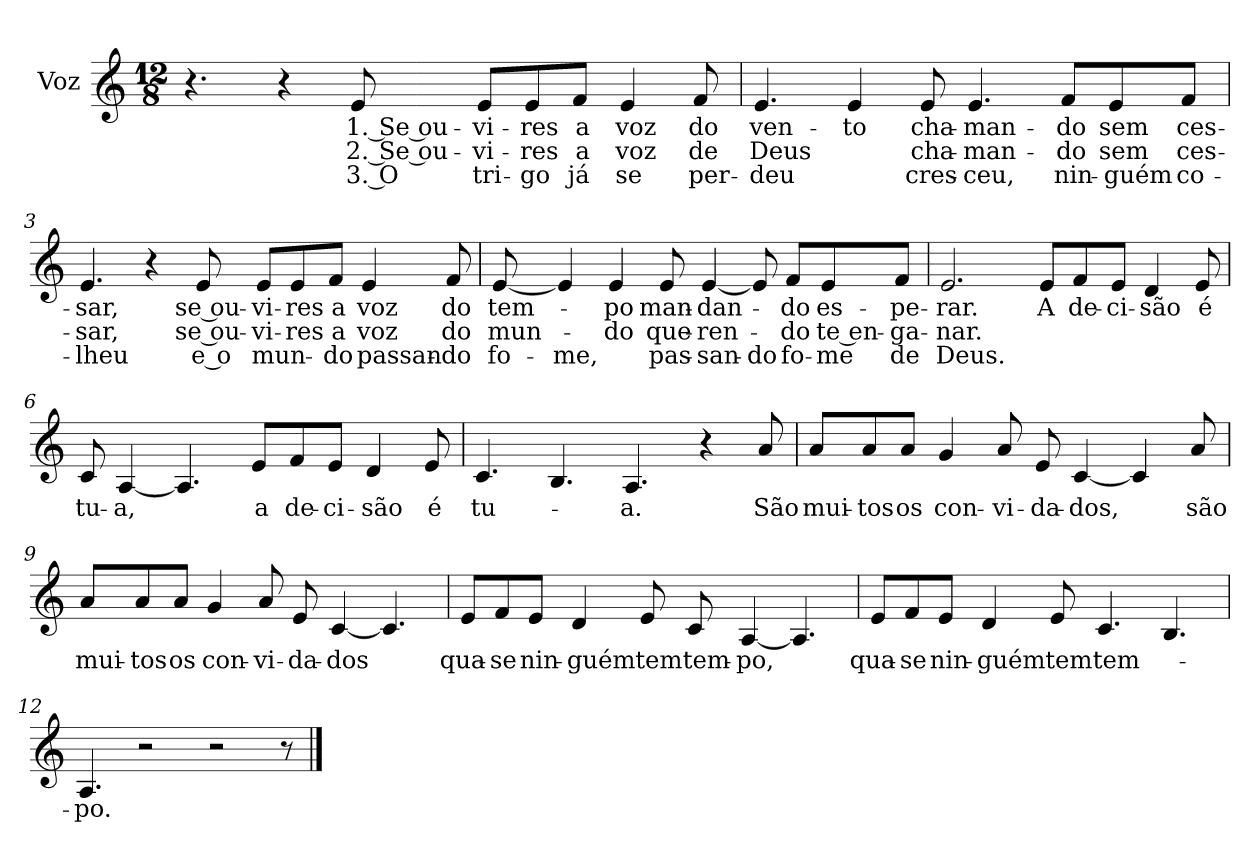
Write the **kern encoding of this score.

**kern	**text	**text	**text
*part1	*part1	*part1	*part1
*staff1	*staff1	*staff1	*staff1
*I"Voz	*	*	*
*I'Vo.	*	*	*
*clefG2	*	*	*
*k[]	*	*	*
*M12/8	*	*	*
*MM75	*	*	*
=1	=1	=1	=1
4.r	.	.	.
4r	.	.	.
!	!LO:LY:b	!LO:LY:b	!LO:LY:b
8e/	1. Se ou-	2. Se ou-	3. O
!	!LO:LY:b	!LO:LY:b	!LO:LY:b
8e/L	-vi-	-vi-	tri-
!	!LO:LY:b	!LO:LY:b	!LO:LY:b
8e/	-res	res	go
!	!LO:LY:b	!LO:LY:b	!LO:LY:b
8f/J	a	a	já
!	!LO:LY:b	!LO:LY:b	!LO:LY:b
4e/	voz	voz	se
!	!LO:LY:b	!LO:LY:b	!LO:LY:b
8f/	do	de	per-
=2	=2	=2	=2
!	!LO:LY:b	!LO:LY:b	!LO:LY:b
4.e/	ven-	Deus	-deu
!	!LO:LY:b	!	!
4e/	-to	.	.
!	!LO:LY:b	!LO:LY:b	!LO:LY:b
8e/	cha-	cha-	cres-
!	!LO:LY:b	!LO:LY:b	!LO:LY:b
4.e/	-man-	-man-	-ceu,
!	!LO:LY:b	!LO:LY:b	!LO:LY:b
8f/L	-do	-do	nin-
!	!LO:LY:b	!LO:LY:b	!LO:LY:b
8e/	sem	sem	-guém
!	!LO:LY:b	!LO:LY:b	!LO:LY:b
8f/J	ces-	ces-	co-
!!LO:LB:g=z
=3	=3	=3	=3
!	!LO:LY:b	!LO:LY:b	!LO:LY:b
4.e/	-sar,	-sar,	-lheu
4r	.	.	.
!	!LO:LY:b	!LO:LY:b	!LO:LY:b
8e/	se ou-	se ou-	e o
!	!LO:LY:b	!LO:LY:b	!LO:LY:b
8e/L	-vi-	-vi-	mun-
!	!LO:LY:b	!LO:LY:b	!
8e/	-res	-res	.
!	!LO:LY:b	!LO:LY:b	!LO:LY:b
8f/J	a	a	-do
!	!LO:LY:b	!LO:LY:b	!LO:LY:b
4e/	voz	voz	passan-
!	!LO:LY:b	!LO:LY:b	!LO:LY:b
8f/	do	do	-do
=4	=4	=4	=4
!	!LO:LY:b	!LO:LY:b	!LO:LY:b
[8e/	tem-	mun-	-fo-
!	!	!	!LO:LY:b
4e/]	.	.	-me,
!	!LO:LY:b	!LO:LY:b	!
4e/	-po	-do	.
!	!LO:LY:b	!LO:LY:b	!LO:LY:b
8e/	man-	que-	pas-
!	!LO:LY:b	!LO:LY:b	!LO:LY:b
[4e/	-dan-	-ren-	-san-
!	!	!	!LO:LY:b
8e/]	.	.	-do
!	!LO:LY:b	!LO:LY:b	!LO:LY:b
8f/L	-do	-do	fo-
!	!LO:LY:b	!LO:LY:b	!LO:LY:b
8e/	es-	te en-	-me
!	!LO:LY:b	!LO:LY:b	!LO:LY:b
8f/J	-pe-	-ga-	de
!!LO:LB:g=z
=5	=5	=5	=5
!	!LO:LY:b	!LO:LY:b	!LO:LY:b
2.e/	-rar.	-nar.	Deus.
!	!LO:LY:b	!	!
8e/L	A	.	.
!	!LO:LY:b	!	!
8f/	de-	.	.
!	!LO:LY:b	!	!
8e/J	-ci-	.	.
!	!LO:LY:b	!	!
4d/	-são	.	.
!	!LO:LY:b	!	!
8e/	é	.	.
=6	=6	=6	=6
!	!LO:LY:b	!	!
8c/	tu-	.	.
!	!LO:LY:b	!	!
[4A/	-a,	.	.
4.A/]	.	.	.
!	!LO:LY:b	!	!
8e/L	a	.	.
!	!LO:LY:b	!	!
8f/	de-	.	.
!	!LO:LY:b	!	!
8e/J	-ci-	.	.
!	!LO:LY:b	!	!
4d/	-são	.	.
!	!LO:LY:b	!	!
8e/	é	.	.
=7	=7	=7	=7
!	!LO:LY:b	!	!
4.c/	tu-	.	.
4.B/	.	.	.
!	!LO:LY:b	!	!
4.A/	-a.	.	.
4r	.	.	.
!	!LO:LY:b	!	!
8a/	São	.	.
!!LO:LB:g=z
=8	=8	=8	=8
!	!LO:LY:b	!	!
8a/L	mui-	.	.
!	!LO:LY:b	!	!
8a/	-tos	.	.
!	!LO:LY:b	!	!
8a/J	os	.	.
!	!LO:LY:b	!	!
4g/	con-	.	.
!	!LO:LY:b	!	!
8a/	-vi-	.	.
!	!LO:LY:b	!	!
8e/	-da-	.	.
!	!LO:LY:b	!	!
[4c/	-dos,	.	.
4c/]	.	.	.
!	!LO:LY:b	!	!
8a/	são	.	.
=9	=9	=9	=9
!	!LO:LY:b	!	!
8a/L	mui-	.	.
!	!LO:LY:b	!	!
8a/	-tos	.	.
!	!LO:LY:b	!	!
8a/J	os	.	.
!	!LO:LY:b	!	!
4g/	con-	.	.
!	!LO:LY:b	!	!
8a/	-vi-	.	.
!	!LO:LY:b	!	!
8e/	-da-	.	.
!	!LO:LY:b	!	!
[4c/	-dos	.	.
4.c/]	.	.	.
!!LO:LB:g=z
=10	=10	=10	=10
!	!LO:LY:b	!	!
8e/L	qua-	.	.
!	!LO:LY:b	!	!
8f/	-se	.	.
!	!LO:LY:b	!	!
8e/J	nin-	.	.
!	!LO:LY:b	!	!
4d/	-guém	.	.
!	!LO:LY:b	!	!
8e/	tem	.	.
!	!LO:LY:b	!	!
8c/	tem-	.	.
!	!LO:LY:b	!	!
[4A/	-po,	.	.
4.A/]	.	.	.
=11	=11	=11	=11
!	!LO:LY:b	!	!
8e/L	qua-	.	.
!	!LO:LY:b	!	!
8f/	-se	.	.
!	!LO:LY:b	!	!
8e/J	nin-	.	.
!	!LO:LY:b	!	!
4d/	-guém	.	.
!	!LO:LY:b	!	!
8e/	tem	.	.
!	!LO:LY:b	!	!
4.c/	tem-	.	.
4.B/	.	.	.
=12	=12	=12	=12
!	!LO:LY:b	!	!
4.A/	-po.	.	.
2r	.	.	.
2r	.	.	.
8r	.	.	.
==	==	==	==
*-	*-	*-	*-
